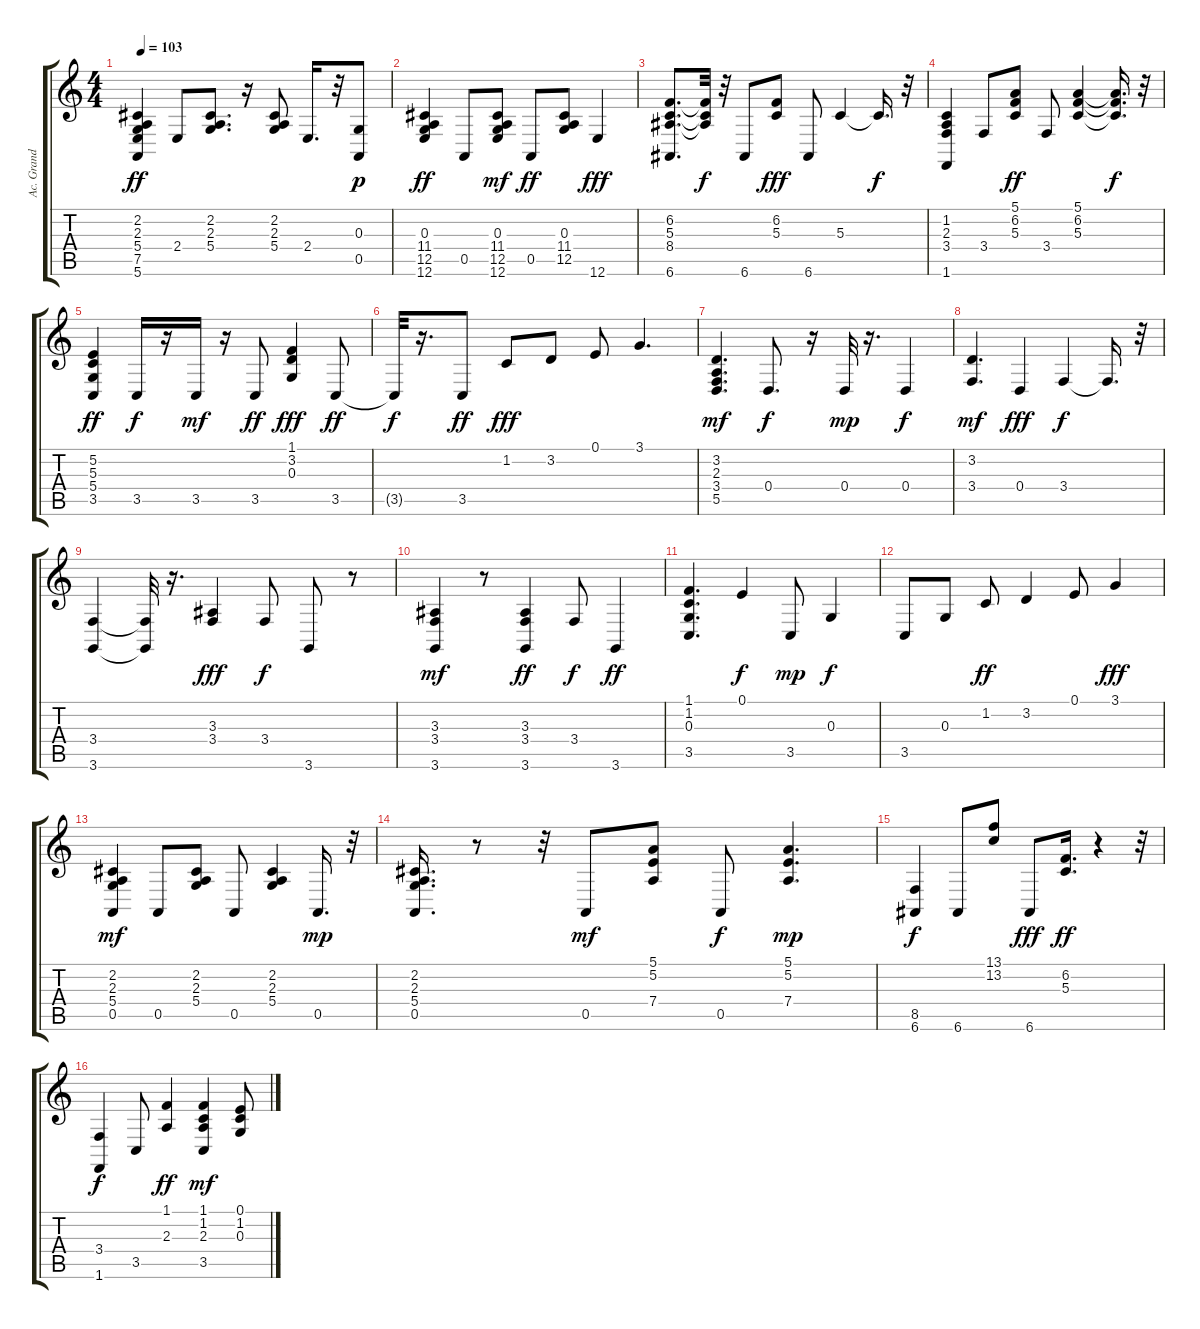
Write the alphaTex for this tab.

\track ("Ac. Grand Piano" "Ac. Grand ") {instrument acousticgrandpiano}
\staff {score tabs}
\tuning (E4 B3 G3 D3 A2 E2) {hide}
\ts (4 4)
\tempo 103
\clef g2
\ks c
(2.2 2.3 5.4 7.5 5.6).4{dy ff} 2.4.8 (2.2 2.3 5.4).8{d} r.16 (2.2 2.3 5.4).8 2.4.16{d} r.32 (0.3 0.5).8{dy p} |
(0.3 11.4 12.5 12.6).4{dy ff} 0.5.8 (0.3 11.4 12.5 12.6).8{dy mf} 0.5.8{dy ff} (0.3 11.4 12.5).8 12.6.4{dy fff} |
(6.2 5.3 8.4 6.6).8{d} (6.2{t} 5.3{t} 8.4{t}).32{dy f} r.32 6.6.8 (6.2 5.3).8{dy fff} 6.6.8 5.3.4 5.3{t}.16{d dy f} r.32 |
(1.2 2.3 3.4 1.6).4 3.4.8 (5.1 6.2 5.3).8{dy ff} 3.4.8 (5.1 6.2 5.3).4 (5.1{t} 6.2{t} 5.3{t}).16{d dy f} r.32 |
(5.2 5.3 5.4 3.5).4{dy ff} 3.5.16{dy f} r.16 3.5.16{dy mf} r.16 3.5.8{dy ff} (1.1 3.2 0.3).4{dy fff} 3.5.8{dy ff} |
3.5{t}.32{dy f} r.16{d} 3.5.8{dy ff} 1.2.8{dy fff} 3.2.8 0.1.8 3.1.4{d} |
(3.2 2.3 3.4 5.5).4{d dy mf} 0.4.8{d dy f} r.16 0.4.32{dy mp} r.16{d} 0.4.4{dy f} |
(3.2 3.4).4{d dy mf} 0.4.4{dy fff} 3.4.4{dy f} 3.4{t}.16{d} r.32 |
(3.4 3.6).4 (3.4{t} 3.6{t}).32 r.16{d} (3.3 3.4).4{dy fff} 3.4.8{dy f} 3.6.8 r.8 |
(3.3 3.4 3.6).4{dy mf} r.8 (3.3 3.4 3.6).4{dy ff} 3.4.8{dy f} 3.6.4{dy ff} |
(1.1 1.2 0.3 3.5).4{d} 0.1.4{dy f} 3.5.8{dy mp} 0.3.4{dy f} |
3.5.8 0.3.8 1.2.8{dy ff} 3.2.4 0.1.8 3.1.4{dy fff} |
(2.2 2.3 5.4 0.5).4{dy mf} 0.5.8 (2.2 2.3 5.4).8 0.5.8 (2.2 2.3 5.4).4 0.5.16{d dy mp} r.32 |
(2.2 2.3 5.4 0.5).16{d} r.8 r.32 0.5.8{dy mf} (5.1 5.2 7.4).8 0.5.8{dy f} (5.1 5.2 7.4).4{d dy mp} |
(8.5 6.6).4{dy f} 6.6.8 (13.1 13.2).8 6.6.8{dy fff} (6.2 5.3).16{d dy ff} r.4 r.32 |
(3.4 1.6).4{dy f} 3.5.8 (1.1 2.3).4{dy ff} (1.1 1.2 2.3 3.5).4{dy mf} (0.1 1.2 0.3).8
